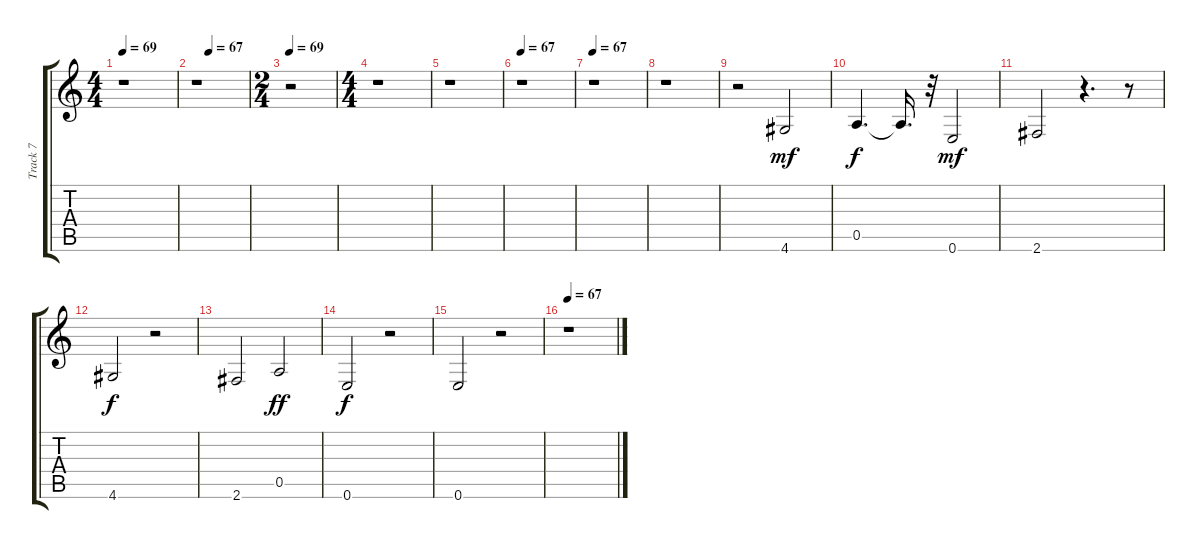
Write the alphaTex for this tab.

\track ("Track 7" "Track 7") {instrument contrabass}
\staff {score tabs}
\tuning (E4 B3 G3 D3 A2 E2) {hide}
\ts (4 4)
\tempo 69
\clef g2
\ks c
r.1{dy f} |
\tempo (67 0.25)
r.1 |
\ts (2 4)
\tempo 69
r.2 |
\ts (4 4)
r.1 |
r.1 |
\tempo 67
r.1 |
\tempo 67
r.1 |
r.1 |
r.2 4.6.2{dy mf} |
0.5.4{d dy f} 0.5{t}.16{d} r.32 0.6.2{dy mf} |
2.6.2 r.4{d} r.8 |
4.6.2{dy f} r.2 |
2.6.2 0.5.2{dy ff} |
0.6.2{dy f} r.2 |
0.6.2 r.2 |
\tempo 67
r.1
